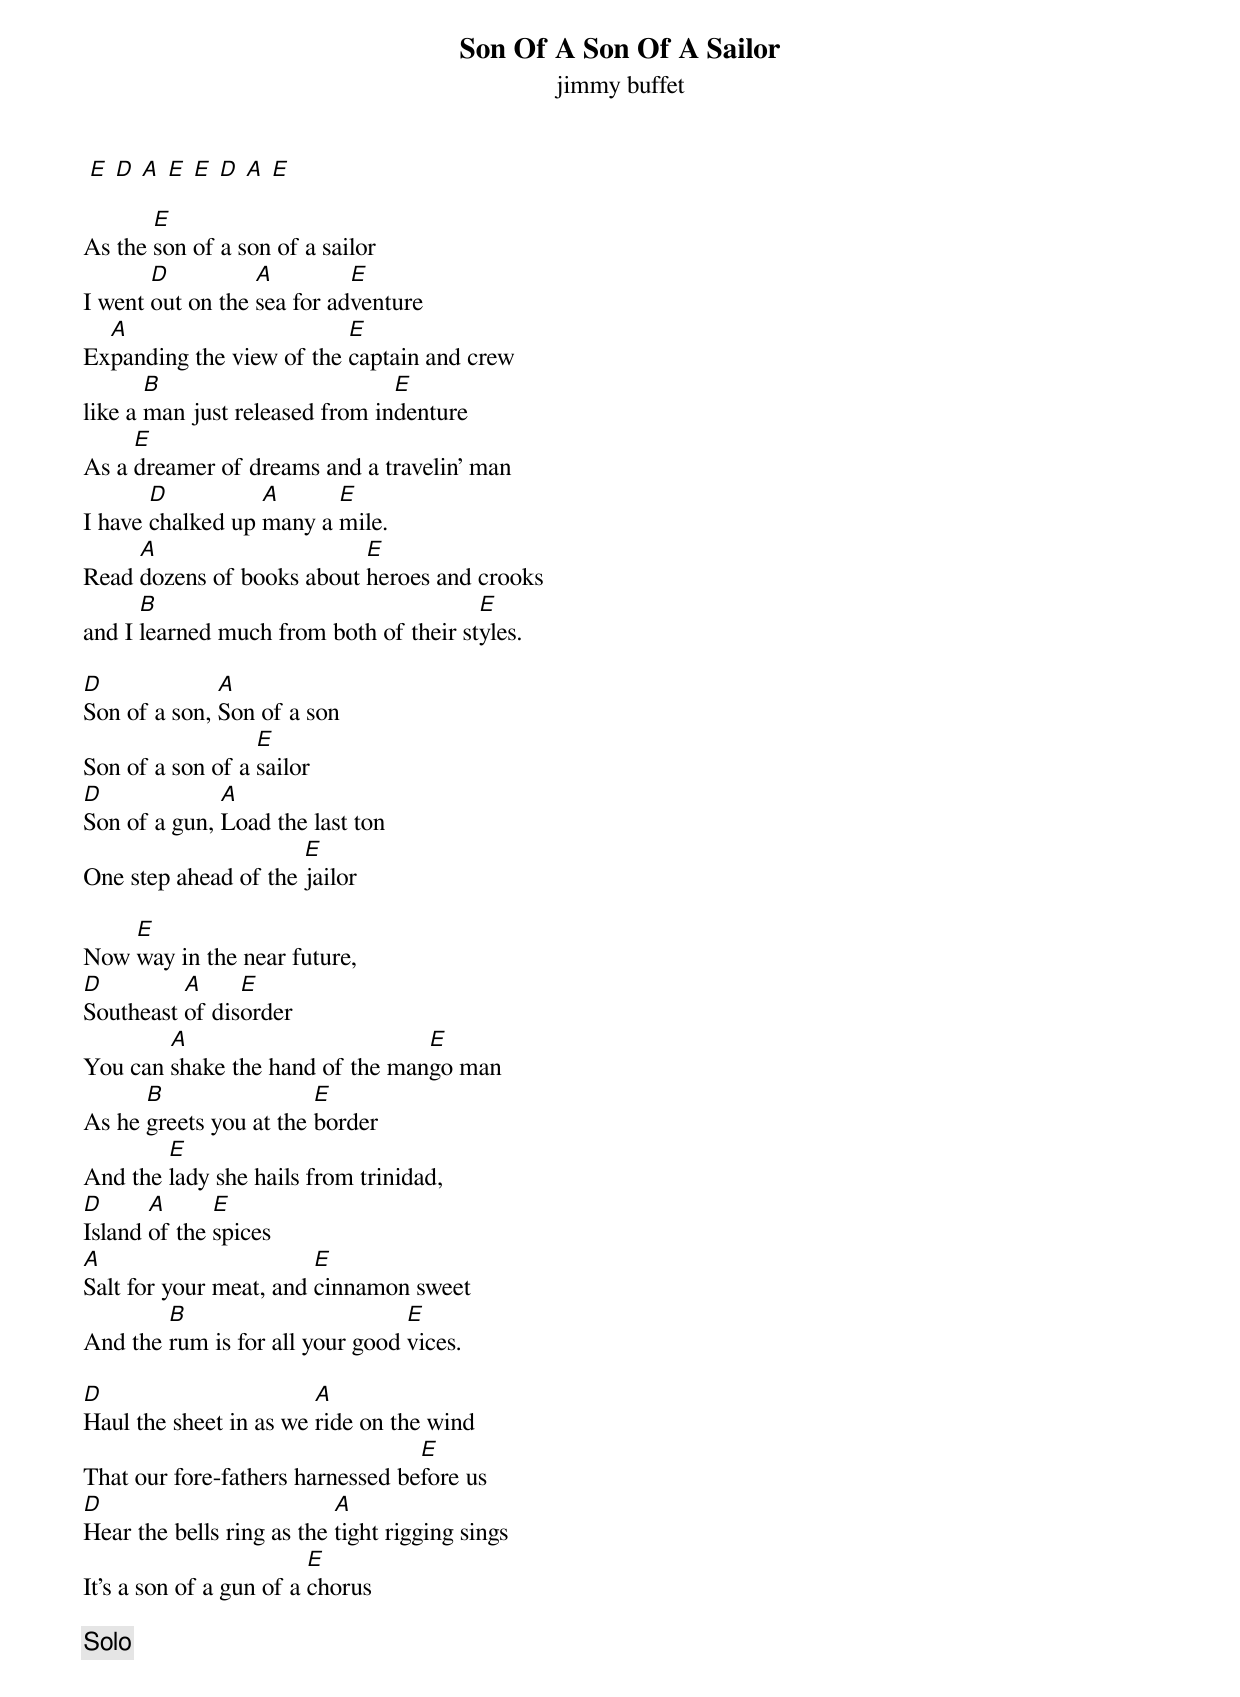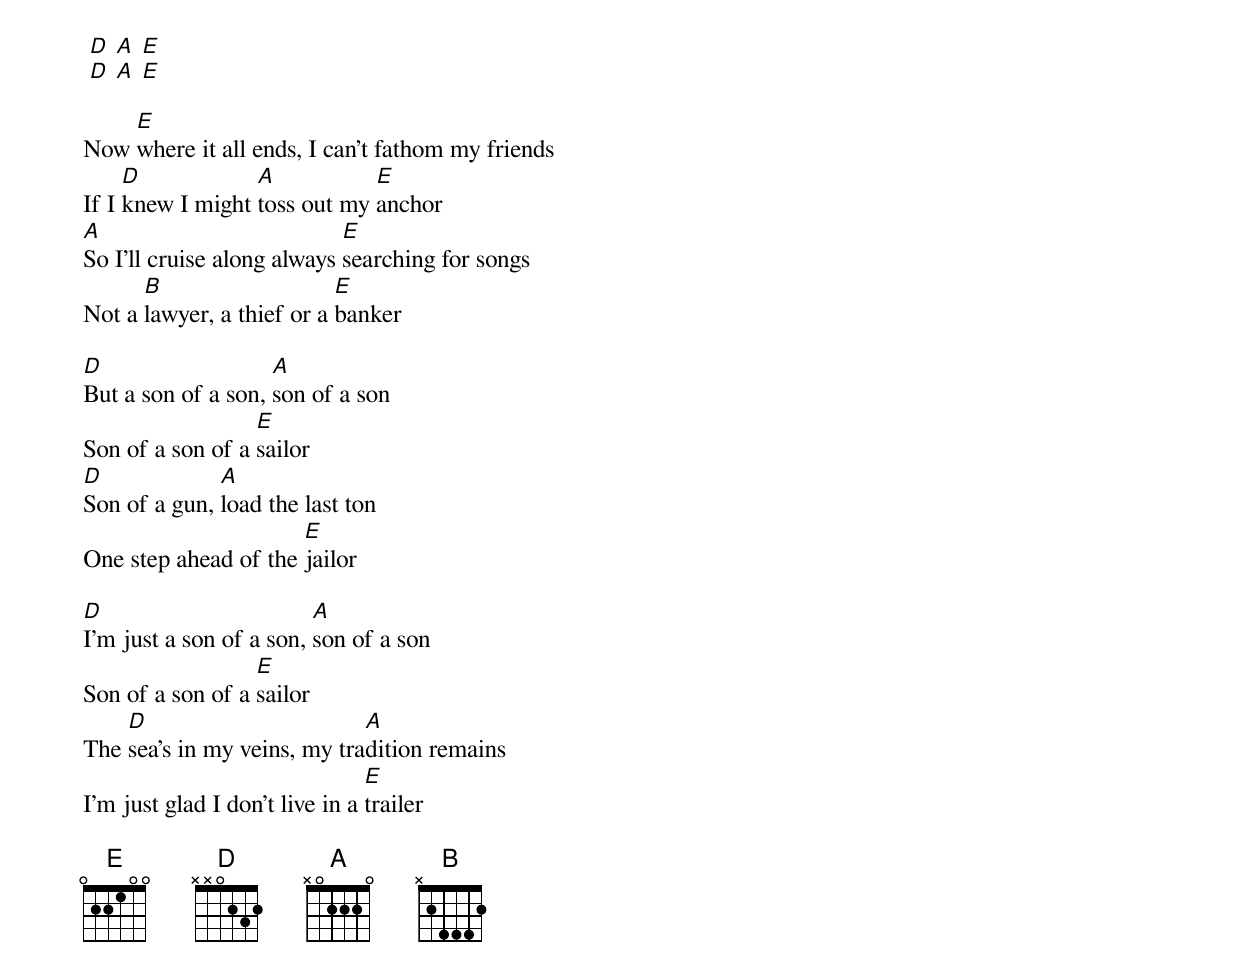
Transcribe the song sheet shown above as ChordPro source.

{title: Son Of A Son Of A Sailor}
{subtitle: jimmy buffet}

 [E] [D] [A] [E] [E] [D] [A] [E]

As the [E]son of a son of a sailor
I went [D]out on the [A]sea for ad[E]venture
Ex[A]panding the view of the [E]captain and crew
like a [B]man just released from in[E]denture
As a [E]dreamer of dreams and a travelin' man
I have [D]chalked up [A]many a [E]mile.
Read [A]dozens of books about [E]heroes and crooks
and I [B]learned much from both of their st[E]yles.

[D]Son of a son, [A]Son of a son
Son of a son of a [E]sailor
[D]Son of a gun, [A]Load the last ton
One step ahead of the [E]jailor

Now [E]way in the near future,
[D]Southeast [A]of dis[E]order
You can [A]shake the hand of the man[E]go man
As he [B]greets you at the [E]border
And the [E]lady she hails from trinidad,
[D]Island [A]of the [E]spices
[A]Salt for your meat, and [E]cinnamon sweet
And the [B]rum is for all your good [E]vices.

[D]Haul the sheet in as we [A]ride on the wind
That our fore-fathers harnessed be[E]fore us
[D]Hear the bells ring as the [A]tight rigging sings
It's a son of a gun of a [E]chorus

{c:Solo}
 [D] [A] [E]
 [D] [A] [E]

Now [E]where it all ends, I can't fathom my friends
If I [D]knew I might [A]toss out my [E]anchor
[A]So I'll cruise along always [E]searching for songs
Not a [B]lawyer, a thief or a [E]banker

[D]But a son of a son, [A]son of a son
Son of a son of a [E]sailor
[D]Son of a gun, [A]load the last ton
One step ahead of the [E]jailor

[D]I'm just a son of a son, [A]son of a son
Son of a son of a [E]sailor
The [D]sea's in my veins, my tra[A]dition remains
I'm just glad I don't live in a [E]trailer

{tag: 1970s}
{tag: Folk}
